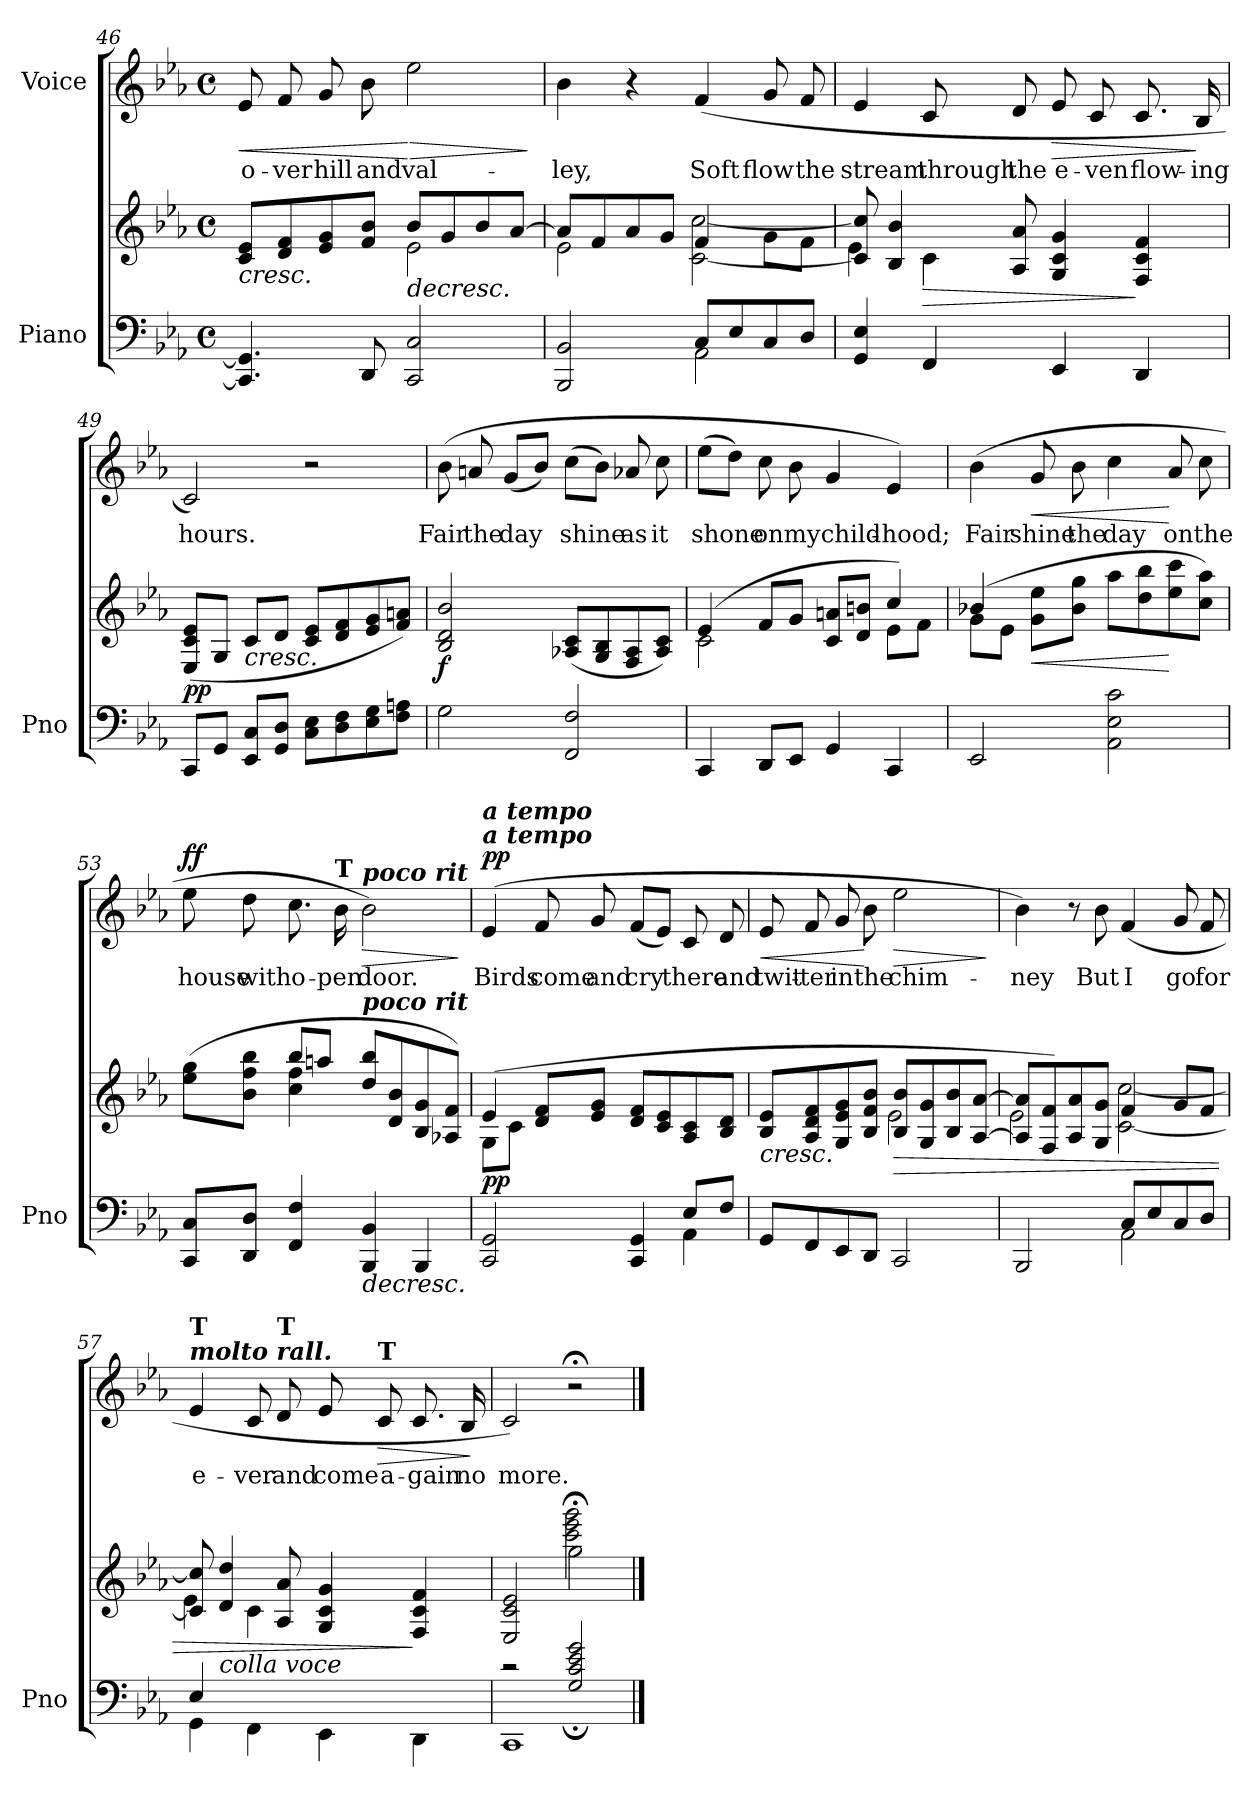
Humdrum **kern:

**kern	**kern	**dynam	**kern	**text	**dynam
*part2	*part2	*part2	*part1	*part1	*part1
*staff3	*staff2	*staff2/3	*staff1	*staff1	*staff1
*I"Piano	*	*	*I"Voice	*	*
*I'Pno	*	*	*	*	*
*clefF4	*clefG2	*	*clefG2	*	*
*k[b-e-a-]	*k[b-e-a-]	*	*k[b-e-a-]	*	*
*M4/4	*M4/4	*	*M4/4	*	*
*met(c)	*met(c)	*	*met(c)	*	*
=46	=46	=46	=46	=46	=46
!	!	!LO:HP:b	!	!LO:LY:b	!LO:HP:b
*	*^	*	*	*	*
4.CC/] 4.GG/]	8c/ 8e-/L	2ryy	<	8e-/	o-	<
!	!	!	!	!	!LO:LY:b	!
.	8d/ 8f/	.	.	8f/	-ver	.
!	!	!	!	!	!LO:LY:b	!
.	8e-/ 8g/	.	.	8g/	hill	.
!	!	!	!	!	!LO:LY:b	!
8DD/	8f/ 8b-/J	.	.	8b-\	and	.
!	!	!	!LO:HP:b	!	!LO:LY:b	!LO:HP:n=1:b
2CC/ 2C/	8b-/L	2e-\	>	2ee-\	val-	[ >
.	8g/	.	.	.	.	.
.	8b-/	.	.	.	.	.
.	[8a-/J	.	.	.	.	.
*	*v	*v	*	*	*	*
.	.	[	.	.	]
!!LO:PB:g=z
=47	=47	=47	=47	=47	=47
*^	*^	*	*	*	*
!	!	!	!	!	!	!LO:LY:b	!
2BBB-/ 2BB-/	2ryy	8a-/L]	2e-\	.	4b-\	-ley,	.
.	.	8f/	.	.	.	.	.
.	.	8a-/	.	.	4r	.	.
.	.	8g/J	.	.	.	.	.
!	!	!	!	!	!	!LO:LY:b	!
2AA-\	8C/L	4f/	[2c\ [2cc\	.	(>4f/	Soft	.
.	8E-/	.	.	.	.	.	.
!	!	!	!	!	!	!LO:LY:b	!
.	8C/	8g\L	.	.	8g/	flow	.
!	!	!	!	!	!	!LO:LY:b	!
.	8D/J	8f\J	.	.	8f/	the	.
=48	=48	=48	=48	=48	=48	=48	=48
!	!	!	!	!	!	!LO:LY:b	!
*v	*v	*	*	*	*	*	*
4GG/ 4E-/	8c/] 8cc/]	4e-\	.	4e-/	stream	.
.	4B-/ 4b-/	.	.	.	.	.
!	!	!	!LO:HP:b	!	!LO:LY:b	!
4FF/	.	4c\	>	8c/	through	.
!	!	!	!	!	!LO:LY:b	!
.	8A-/ 8a-/	.	.	8d/	the	.
!	!	!	!	!	!LO:LY:b	!LO:HP:b
4EE-/	4G/ 4c/ 4g/	2ryy	.	8e-/	e-	>
!	!	!	!	!	!LO:LY:b	!
.	.	.	.	8c/	-ven	.
!	!	!	!	!	!LO:LY:b	!
4DD/	4F/ 4c/ 4f/	.	]	8.c/	flow-	.
!	!	!	!	!	!LO:LY:b	!
.	.	.	.	16B-/	-ing	]
*	*v	*v	*	*	*	*
=49	=49	=49	=49	=49	=49
!	!	!LO:DY:b	!	!LO:LY:b	!
8CC/L	(>8E-/ 8c/ 8e-/L	pp	2c/)	hours.	.
8GG/J	8G/J	.	.	.	.
!	!	!LO:HP:b	!	!	!
8EE-/ 8C/L	8c/L	<	.	.	.
8GG/ 8D/J	8d/J	.	.	.	.
8C\ 8E-\L	8c/ 8e-/L	.	2r	.	.
8D\ 8F\	8d/ 8f/	.	.	.	.
8E-\ 8G\	8e-/ 8g/	.	.	.	.
8F\ 8An\J	8f/ 8an/J)	.	.	.	.
.	.	]	.	.	.
!!LO:LB:g=z
=50	=50	=50	=50	=50	=50
!	!	!LO:DY:b	!	!LO:LY:b	!
2G\	2B-/ 2d/ 2b-/	f	(>8b-\	Fair	.
!	!	!	!	!LO:LY:b	!
.	.	.	8an/	the	.
!	!	!	!	!LO:LY:b	!
.	.	.	(<8g/L	day	.
.	.	.	8b-/J)	.	.
!	!	!	!	!LO:LY:b	!
2FF/ 2F/	(<8A-X/ 8c/L	.	(>8cc\L	shine	.
.	8G/ 8B-/	.	8b-\J)	.	.
!	!	!	!	!LO:LY:b	!
.	8F/ 8A-/	.	8a-X/	as	.
!	!	!	!	!LO:LY:b	!
.	8A-/ 8c/J)	.	8cc\	it	.
=51	=51	=51	=51	=51	=51
*	*^	*	*	*	*
!	!	!	!	!	!LO:LY:b	!
4CC/	(>4e-/	2c\	.	(>8ee-\L	shone	.
.	.	.	.	8dd\J)	.	.
!	!	!	!	!	!LO:LY:b	!
8DD/L	8f/L	.	.	8cc\	on	.
!	!	!	!	!	!LO:LY:b	!
8EE-/J	8g/J	.	.	8b-\	my	.
!	!	!	!	!	!LO:LY:b	!
4GG/	8c/ 8an/L	4ryy	.	4g/	child-	.
.	8d/ 8bn/J	.	.	.	.	.
!	!	!	!	!	!LO:LY:b	!
4CC/	4cc/)	8e-\L	.	4e-/)	-hood;	.
.	.	8f\J	.	.	.	.
=52	=52	=52	=52	=52	=52	=52
!	!	!	!	!	!LO:LY:b	!
2EE-/	(>4b-X/	8g\L	.	(>4b-\	Fair	.
.	.	8e-\J	.	.	.	.
!	!	!	!LO:HP:b	!	!LO:LY:b	!LO:HP:b
.	8g\ 8ee-\L	2.ryy	<	8g/	shine	<
!	!	!	!	!	!LO:LY:b	!
.	8b-\ 8gg\J	.	.	8b-\	the	.
!	!	!	!	!	!LO:LY:b	!
2AA-\ 2E-\ 2c\	8aa-\L	.	.	4cc\	day	.
.	8dd\ 8bb-\	.	.	.	.	.
!	!	!	!	!	!LO:LY:b	!
.	8ee-\ 8ccc\	.	[	8a-/	on	[
!	!	!	!	!	!LO:LY:b	!
.	8cc\ 8aa-\J)	.	.	8cc\	the	.
!!LO:LB:g=z
=53	=53	=53	=53	=53	=53	=53
!	!	!	!	!	!LO:LY:b	!LO:DY:a
8CC/ 8C/L	(>8ee-\ 8gg\L	4ryy	.	8ee-\	house	ff
!	!	!	!	!	!LO:LY:b	!
8DD/ 8D/J	8b-\ 8ff\ 8bb-\J	.	.	8dd\	with	.
!	!	!	!	!	!LO:LY:b	!
4FF/ 4F/	8bb-/L	4cc\ 4ff\	.	8.cc\	o-	.
.	8aan/J	.	.	.	.	.
!	!	!	!	!LO:TX:a:B:t=T	!	!
!	!	!	!	!	!LO:LY:b	!
.	.	.	.	16b-\	-pen	.
!	!	!	!	!LO:TX:a:Bi:t=poco rit	!	!
!	!LO:TX:a:Bi:t=poco rit	!	!	!	!	!
!	!	!	!LO:HP:b=2	!	!LO:LY:b	!LO:HP:b
4BBB-/ 4BB-/	8dd/ 8bb-/L	2ryy	>	2b-\)	door.	>
.	8d/ 8b-/	.	.	.	.	.
4BBB-/	8B-/ 8g/	.	[	.	.	.
.	8A-X/ 8f/J)	.	.	.	.	.
*	*v	*v	*	*	*	*
.	.	.	.	.	]
=54	=54	=54	=54	=54	=54
*^	*^	*	*	*	*
!	!	!	!	!	!LO:TX:a:Bi:t=a tempo	!	!
!	!	!	!	!	!LO:TX:a:Bi:t=a tempo	!	!
!	!	!	!	!LO:DY:b	!	!LO:LY:b	!LO:DY:a
2CC/ 2GG/	2.ryy	(>4e-/	8G\L	pp	(>4e-/	Birds	pp
.	.	.	8c\J	.	.	.	.
!	!	!	!	!	!	!LO:LY:b	!
.	.	8d/ 8f/L	2.ryy	.	8f/	come	.
!	!	!	!	!	!	!LO:LY:b	!
.	.	8e-/ 8g/J	.	.	8g/	and	.
!	!	!	!	!	!	!LO:LY:b	!
4CC/ 4GG/	.	8d/ 8f/L	.	.	(<8f/L	cry	.
.	.	8c/ 8e-/	.	.	8e-/J)	.	.
!	!	!	!	!	!	!LO:LY:b	!
8E-/L	4AA-\	8A-/ 8c/	.	.	8c/	there	.
!	!	!	!	!	!	!LO:LY:b	!
8F/J	.	8B-/ 8d/J	.	.	8d/	and	.
*v	*v	*	*	*	*	*	*
=55	=55	=55	=55	=55	=55	=55
!	!	!	!LO:HP:b	!	!LO:LY:b	!LO:HP:b
8GG/L	8B-/ 8e-/L	2ryy	<	8e-/	twit-	<
!	!	!	!	!	!LO:LY:b	!
8FF/	8A-/ 8d/ 8f/	.	.	8f/	-ter	.
!	!	!	!	!	!LO:LY:b	!
8EE-/	8G/ 8e-/ 8g/	.	.	8g/	in	.
!	!	!	!	!	!LO:LY:b	!
8DD/J	8B-/ 8f/ 8b-/J	.	.	8b-\	the	[
!	!	!	!LO:HP:n=1:b	!	!LO:LY:b	!LO:HP:b
2CC/	8B-/ 8b-/L	2e-\	] >	2ee-\	chim-	>
.	8G/ 8g/	.	.	.	.	.
.	8B-/ 8b-/	.	.	.	.	.
.	[8A-/ [8a-/J	.	.	.	.	.
*	*v	*v	*	*	*	*
.	.	[	.	.	]
!!LO:LB:g=z
=56	=56	=56	=56	=56	=56
*^	*^	*	*	*	*
!	!	!	!	!	!	!LO:LY:b	!
2BBB-/	2ryy	8A-/] 8a-/]L	2e-\	.	4b-\)	-ney	.
.	.	8F/ 8f/)	.	.	.	.	.
.	.	8A-/ 8a-/	.	.	8r	.	.
!	!	!	!	!	!	!LO:LY:b	!
.	.	8G/ 8g/J	.	.	8b-\	But	.
!	!	!	!	!	!	!LO:LY:b	!
8C/L	2AA-\	4f/	[2c\ [2cc\	.	(>4f/	I	.
8E-/	.	.	.	.	.	.	.
!	!	!	!	!	!	!LO:LY:b	!
8C/	.	8g/L	.	.	8g/	go	.
!	!	!	!	!	!	!LO:LY:b	!
8D/J	.	8f/J	.	.	8f/	for	.
=57	=57	=57	=57	=57	=57	=57	=57
!	!	!	!	!	!LO:TX:a:Bi:t=molto rall.	!	!
!	!	!	!	!	!LO:TX:a:B:t=T	!	!
!	!	!	!	!	!	!LO:LY:b	!
4GG\	4E-/	8c/] 8cc/]	4e-\	.	4e-/	e-	.
!	!	!LO:TX:b:i:t=colla voce	!	!	!	!	!
.	.	4d/ 4dd/	.	.	.	.	.
!	!	!	!	!	!	!LO:LY:b	!
4FF\	2.ryy	.	4c\	.	8c/	-ver	.
!	!	!	!	!	!LO:TX:a:B:t=T	!	!
!	!	!	!	!	!	!LO:LY:b	!
.	.	8A-/ 8a-/	.	.	8d/	and	.
!	!	!	!	!	!	!LO:LY:b	!
4EE-\	.	4G/ 4c/ 4g/	2ryy	.	8e-/	come	.
!	!	!	!	!	!LO:TX:a:B:t=T	!	!
!	!	!	!	!	!	!LO:LY:b	!LO:HP:b
.	.	.	.	.	8c/	a-	>
!	!	!	!	!	!	!LO:LY:b	!
4DD\	.	4F/ 4c/ 4f/	.	]	8.c/	-gain	.
!	!	!	!	!	!	!LO:LY:b	!
.	.	.	.	.	16B-/	no	.
*v	*v	*	*	*	*	*	*
*	*v	*v	*	*	*	*
.	.	.	.	.	]
=58	=58	=58	=58	=58	=58
*^	*^	*	*	*	*
!	!	!	!	!	!	!LO:LY:b	!
1CC	2rc	2E-/ 2c/ 2e-/	2ryy	.	2c/)	more.	.
.	2G/; 2c/; 2e-/; 2g/;	2gg;<\	2ccc\ 2eee-\ 2ggg\	.	2r;<	.	.
*v	*v	*	*	*	*	*	*
*	*v	*v	*	*	*	*
==	==	==	==	==	==
*-	*-	*-	*-	*-	*-
